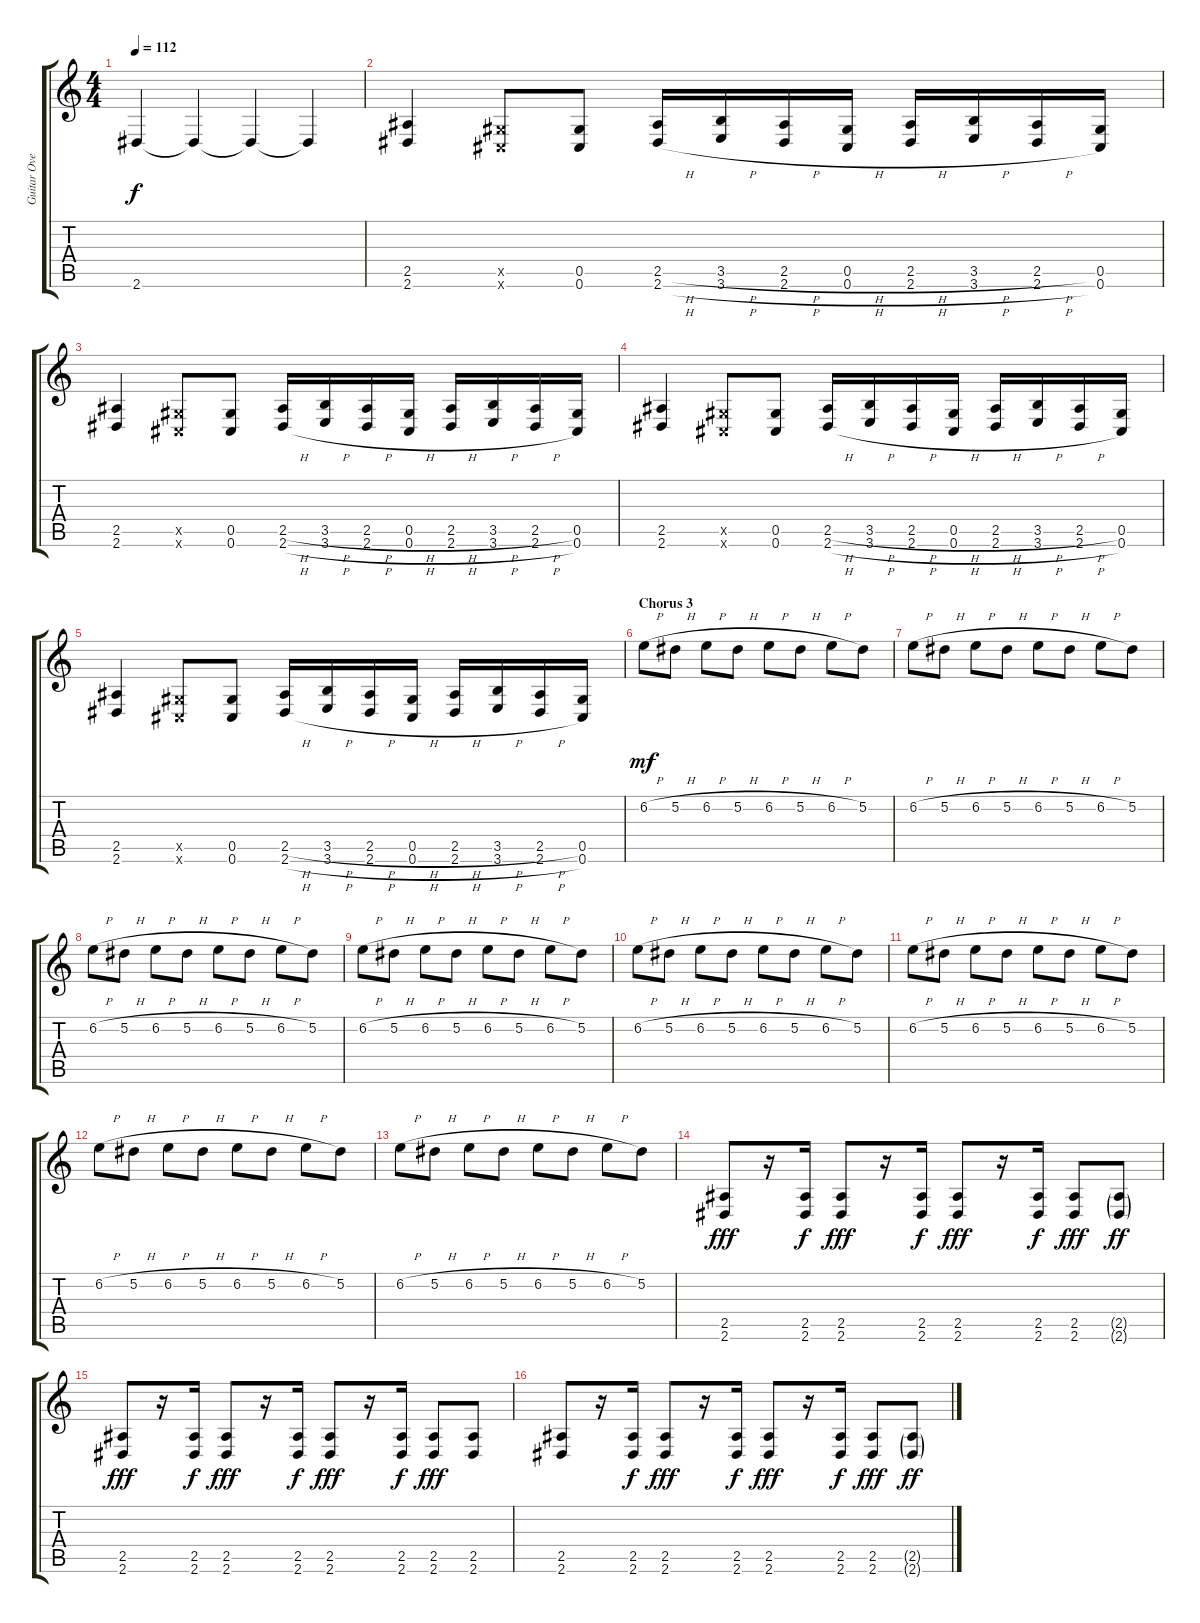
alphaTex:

\track ("Guitar Overdub" "Guitar Ove") {instrument distortionguitar}
\staff {score tabs}
\tuning (Eb4 Bb3 Gb3 Db3 Ab2 Db2) {hide}
\ts (4 4)
\tempo 112
\clef g2
\ks c
2.6{t}.4{dy f} 2.6{t}.4{volume 10} 2.6{t}.4{volume 9} 2.6{t}.4{volume 8} |
(2.5 2.6).4{volume 12 balance 11} (0.5{x} 0.6{x}).8 (0.5 0.6).8 (2.5{h} 2.6{h}).16 (3.5{h} 3.6{h}).16 (2.5{h} 2.6{h}).16 (0.5{h} 0.6{h}).16 (2.5{h} 2.6{h}).16 (3.5{h} 3.6{h}).16 (2.5{h} 2.6{h}).16 (0.5 0.6).16 |
(2.5 2.6).4 (0.5{x} 0.6{x}).8 (0.5 0.6).8 (2.5{h} 2.6{h}).16 (3.5{h} 3.6{h}).16 (2.5{h} 2.6{h}).16 (0.5{h} 0.6{h}).16 (2.5{h} 2.6{h}).16 (3.5{h} 3.6{h}).16 (2.5{h} 2.6{h}).16 (0.5 0.6).16 |
(2.5 2.6).4 (0.5{x} 0.6{x}).8 (0.5 0.6).8 (2.5{h} 2.6{h}).16 (3.5{h} 3.6{h}).16 (2.5{h} 2.6{h}).16 (0.5{h} 0.6{h}).16 (2.5{h} 2.6{h}).16 (3.5{h} 3.6{h}).16 (2.5{h} 2.6{h}).16 (0.5 0.6).16 |
(2.5 2.6).4 (0.5{x} 0.6{x}).8 (0.5 0.6).8 (2.5{h} 2.6{h}).16 (3.5{h} 3.6{h}).16 (2.5{h} 2.6{h}).16 (0.5{h} 0.6{h}).16 (2.5{h} 2.6{h}).16 (3.5{h} 3.6{h}).16 (2.5{h} 2.6{h}).16 (0.5 0.6).16 |
\section ("" "Chorus 3")
6.2{h}.8{dy mf} 5.2{h}.8 6.2{h}.8 5.2{h}.8 6.2{h}.8 5.2{h}.8 6.2{h}.8 5.2.8 |
6.2{h}.8 5.2{h}.8 6.2{h}.8 5.2{h}.8 6.2{h}.8 5.2{h}.8 6.2{h}.8 5.2.8 |
6.2{h}.8 5.2{h}.8 6.2{h}.8 5.2{h}.8 6.2{h}.8 5.2{h}.8 6.2{h}.8 5.2.8 |
6.2{h}.8 5.2{h}.8 6.2{h}.8 5.2{h}.8 6.2{h}.8 5.2{h}.8 6.2{h}.8 5.2.8 |
6.2{h}.8 5.2{h}.8 6.2{h}.8 5.2{h}.8 6.2{h}.8 5.2{h}.8 6.2{h}.8 5.2.8 |
6.2{h}.8 5.2{h}.8 6.2{h}.8 5.2{h}.8 6.2{h}.8 5.2{h}.8 6.2{h}.8 5.2.8 |
6.2{h}.8 5.2{h}.8 6.2{h}.8 5.2{h}.8 6.2{h}.8 5.2{h}.8 6.2{h}.8 5.2.8 |
6.2{h}.8 5.2{h}.8 6.2{h}.8 5.2{h}.8 6.2{h}.8 5.2{h}.8 6.2{h}.8 5.2.8 |
(2.5 2.6).8{dy fff volume 12 balance 16} r.16 (2.5 2.6).16{dy f} (2.5 2.6).8{dy fff} r.16 (2.5 2.6).16{dy f} (2.5 2.6).8{dy fff} r.16 (2.5 2.6).16{dy f} (2.5 2.6).8{dy fff} (2.5{g} 2.6{g}).8{dy ff} |
(2.5 2.6).8{dy fff} r.16 (2.5 2.6).16{dy f} (2.5 2.6).8{dy fff} r.16 (2.5 2.6).16{dy f} (2.5 2.6).8{dy fff} r.16 (2.5 2.6).16{dy f} (2.5 2.6).8{dy fff} (2.5 2.6).8 |
(2.5 2.6).8 r.16 (2.5 2.6).16{dy f} (2.5 2.6).8{dy fff} r.16 (2.5 2.6).16{dy f} (2.5 2.6).8{dy fff} r.16 (2.5 2.6).16{dy f} (2.5 2.6).8{dy fff} (2.5{g} 2.6{g}).8{dy ff}
